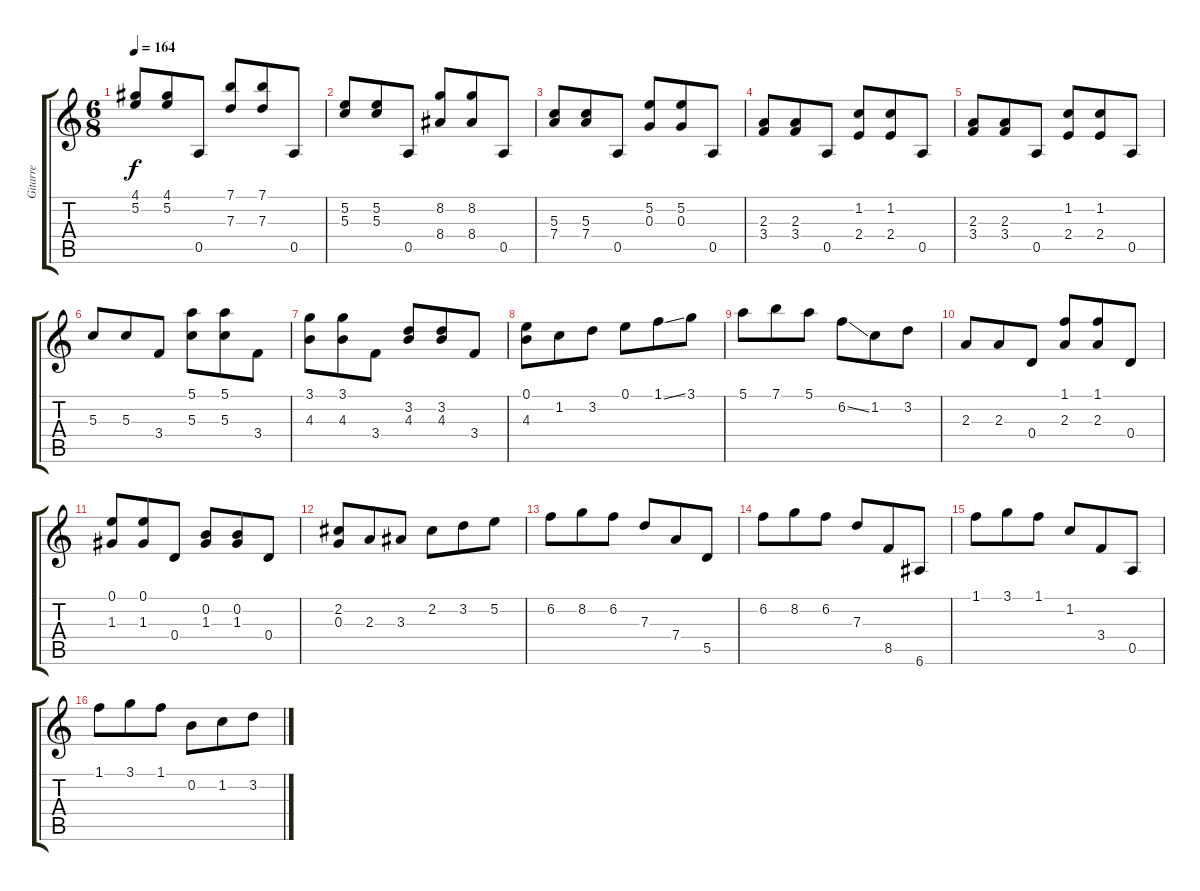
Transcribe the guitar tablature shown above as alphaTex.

\track ("Gitarre" "Gitarre") {instrument acousticguitarnylon}
\staff {score tabs}
\tuning (E4 B3 G3 D3 A2 E2) {hide}
\ts (6 8)
\tempo 164
\clef g2
\ks c
(4.1 5.2).8{dy f} (4.1 5.2).8 0.5.8 (7.1 7.3).8 (7.1 7.3).8 0.5.8 |
(5.2 5.3).8 (5.2 5.3).8 0.5.8 (8.2 8.4).8 (8.2 8.4).8 0.5.8 |
(5.3 7.4).8 (5.3 7.4).8 0.5.8 (5.2 0.3).8 (5.2 0.3).8 0.5.8 |
(2.3 3.4).8 (2.3 3.4).8 0.5.8 (1.2 2.4).8 (1.2 2.4).8 0.5.8 |
(2.3 3.4).8 (2.3 3.4).8 0.5.8 (1.2 2.4).8 (1.2 2.4).8 0.5.8 |
5.3.8 5.3.8 3.4.8 (5.1 5.3).8 (5.1 5.3).8 3.4.8 |
(3.1 4.3).8 (3.1 4.3).8 3.4.8 (3.2 4.3).8 (3.2 4.3).8 3.4.8 |
(0.1 4.3).8 1.2.8 3.2.8 0.1.8 1.1{ss}.8 3.1.8 |
5.1.8 7.1.8 5.1.8 6.2{ss}.8 1.2.8 3.2.8 |
2.3.8 2.3.8 0.4.8 (1.1 2.3).8 (1.1 2.3).8 0.4.8 |
(0.1 1.3).8 (0.1 1.3).8 0.4.8 (0.2 1.3).8 (0.2 1.3).8 0.4.8 |
(2.2 0.3).8 2.3.8 3.3.8 2.2.8 3.2.8 5.2.8 |
6.2.8 8.2.8 6.2.8 7.3.8 7.4.8 5.5.8 |
6.2.8 8.2.8 6.2.8 7.3.8 8.5.8 6.6.8 |
1.1.8 3.1.8 1.1.8 1.2.8 3.4.8 0.5.8 |
1.1.8 3.1.8 1.1.8 0.2.8 1.2.8 3.2.8
